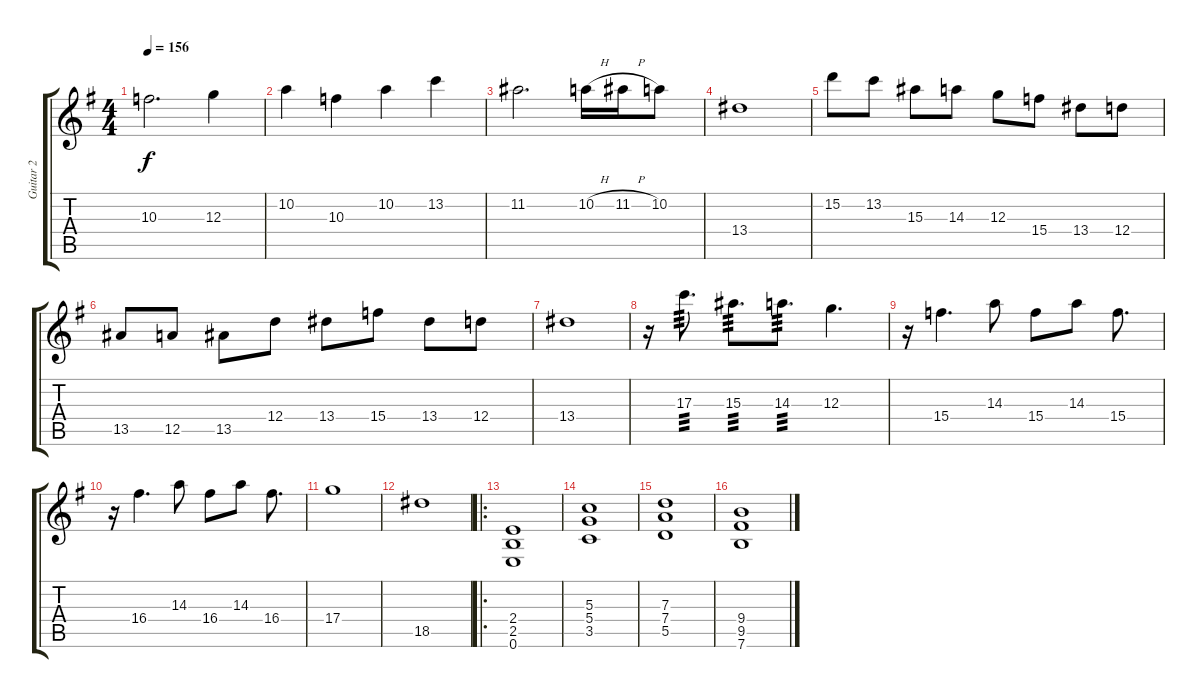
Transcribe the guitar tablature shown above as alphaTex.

\track ("Guitar 2" "Guitar 2") {instrument distortionguitar}
\staff {score tabs}
\tuning (E4 B3 G3 D3 A2 E2) {hide}
\ts (4 4)
\tempo 156
\clef g2
\ks g
10.3.2{d dy f} 12.3.4 |
10.2.4 10.3.4 10.2.4 13.2.4 |
11.2.2{d} 10.2{h}.16 11.2{h}.16 10.2.8 |
13.4.1 |
15.2.8 13.2.8 15.3.8 14.3.8 12.3.8 15.4.8 13.4.8 12.4.8 |
13.5.8 12.5.8 13.5.8 12.4.8 13.4.8 15.4.8 13.4.8 12.4.8 |
13.4.1 |
r.16 17.3.8{d tp 3} 15.3.8{d tp 3} 14.3.8{d tp 3} 12.3.4{d} |
r.16 15.4.4{d} 14.3.8 15.4.8 14.3.8 15.4.8{d} |
r.16 16.4.4{d} 14.3.8 16.4.8 14.3.8 16.4.8{d} |
17.4.1 |
18.5.1 |
\ro
(2.4 2.5 0.6).1 |
(5.3 5.4 3.5).1 |
(7.3 7.4 5.5).1 |
(9.4 9.5 7.6).1
